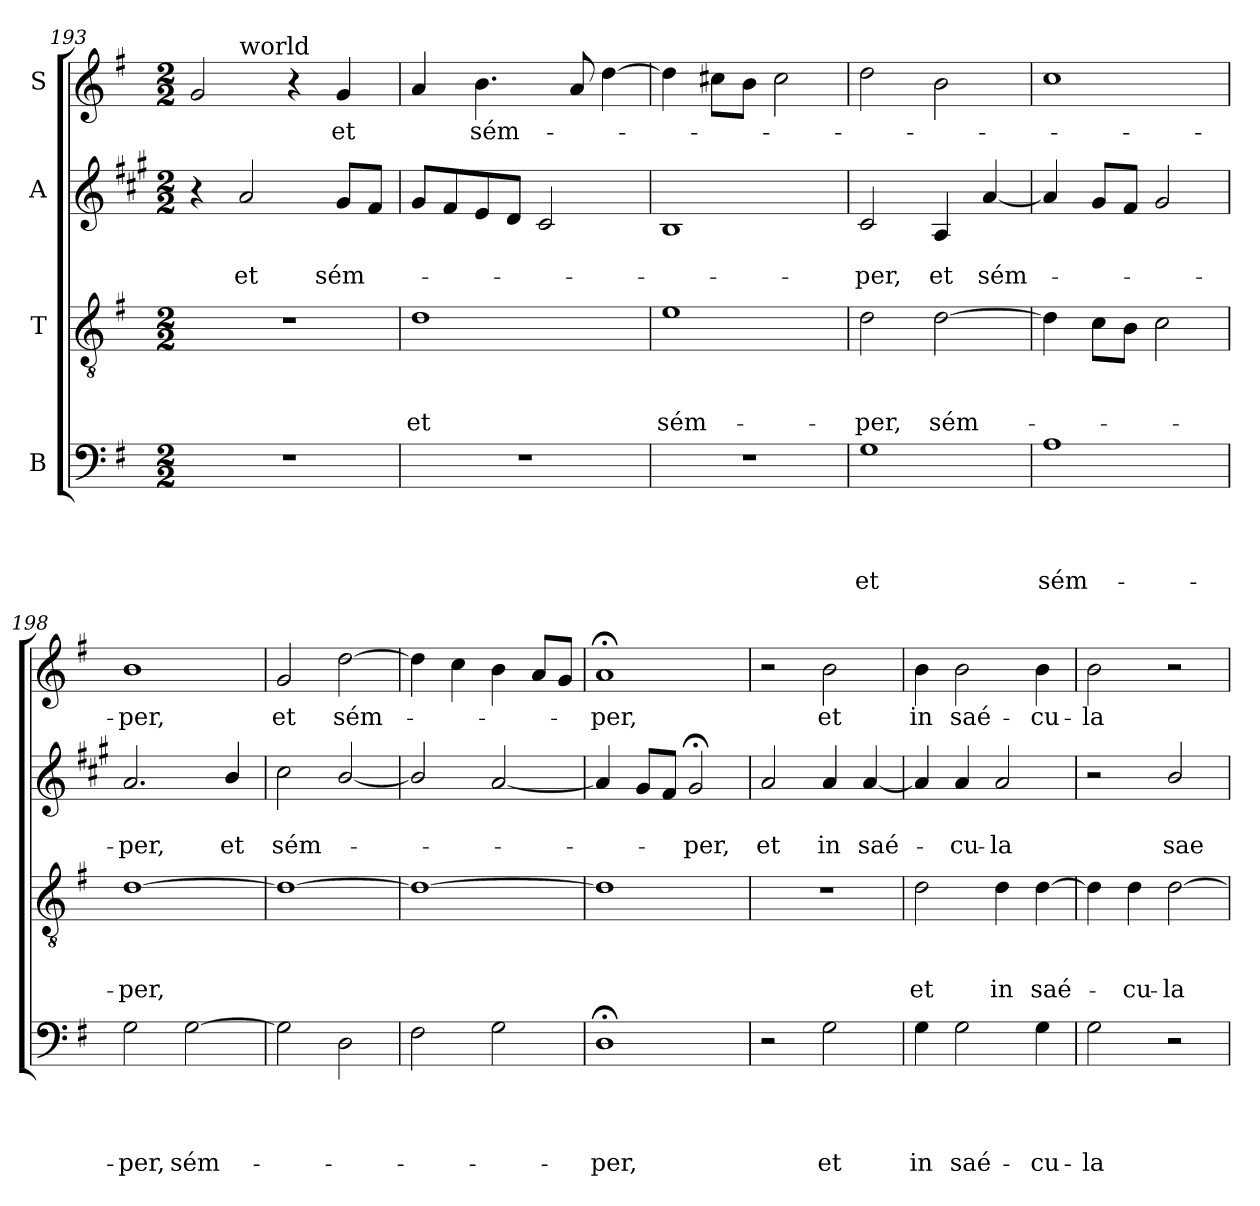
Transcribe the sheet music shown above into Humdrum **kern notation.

**kern	**text	**text	**text	**text	**kern	**text	**text	**text	**kern	**text	**text	**kern	**text
*part4	*part4	*part4	*part4	*part4	*part3	*part3	*part3	*part3	*part2	*part2	*part2	*part1	*part1
*staff4	*staff4	*staff4	*staff4	*staff4	*staff3	*staff3	*staff3	*staff3	*staff2	*staff2	*staff2	*staff1	*staff1
*I"B	*	*	*	*	*I"T	*	*	*	*I"A	*	*	*I"S	*
*clefF4	*	*	*	*	*clefGv2	*	*	*	*clefG2	*	*	*clefG2	*
*	*	*	*	*	*	*	*	*	*ITrd1c2	*	*	*	*
*k[f#]	*	*	*	*	*k[f#]	*	*	*	*k[f#]	*	*	*k[f#]	*
*G:	*	*	*	*	*G:	*	*	*	*G:	*	*	*G:	*
*M2/2	*	*	*	*	*M2/2	*	*	*	*M2/2	*	*	*M2/2	*
=193	=193	=193	=193	=193	=193	=193	=193	=193	=193	=193	=193	=193	=193
*	*	*	*	*	*	*	*	*	*	*	*	*^	*
1r	.	.	.	.	1r	.	.	.	4r	.	.	2g/	4ryy	.
!	!	!	!	!	!	!	!	!	!	!	!	!	!LO:TX:a:t=world	!
!	!	!	!	!	!	!	!	!	!	!	!LO:LY:b	!	!	!
.	.	.	.	.	.	.	.	.	2g/	.	et	.	2.ryy	.
.	.	.	.	.	.	.	.	.	.	.	.	4r	.	.
!	!	!	!	!	!	!	!	!	!	!	!LO:LY:b	!	!	!LO:LY:b
.	.	.	.	.	.	.	.	.	8f#/L	.	sém-	4g/	.	et
.	.	.	.	.	.	.	.	.	8e/J	.	.	.	.	.
=194	=194	=194	=194	=194	=194	=194	=194	=194	=194	=194	=194	=194	=194	=194
!	!	!	!	!	!	!	!	!	!	!	!	!LO:TX:a:t=without end.	!	!
!	!	!	!	!	!	!	!	!LO:LY:b	!	!	!	!	!	!
*	*	*	*	*	*	*	*	*	*	*	*	*v	*v	*
1r	.	.	.	.	1d	.	.	et	8f#/L	.	.	4a/	.
.	.	.	.	.	.	.	.	.	8e/	.	.	.	.
!	!	!	!	!	!	!	!	!	!	!	!	!	!LO:LY:b
.	.	.	.	.	.	.	.	.	8d/	.	.	4.b\	sém-
.	.	.	.	.	.	.	.	.	8c/J	.	.	.	.
.	.	.	.	.	.	.	.	.	2B/	.	.	.	.
.	.	.	.	.	.	.	.	.	.	.	.	8a/	.
.	.	.	.	.	.	.	.	.	.	.	.	[4dd\	.
=195	=195	=195	=195	=195	=195	=195	=195	=195	=195	=195	=195	=195	=195
!	!	!	!	!	!	!	!	!LO:LY:b	!	!	!	!	!
1r	.	.	.	.	1e	.	.	sém-	1A	.	.	4dd\]	.
.	.	.	.	.	.	.	.	.	.	.	.	8cc#\L	.
.	.	.	.	.	.	.	.	.	.	.	.	8b\J	.
.	.	.	.	.	.	.	.	.	.	.	.	2cc#\	.
!!LO:LB:g=z
=196	=196	=196	=196	=196	=196	=196	=196	=196	=196	=196	=196	=196	=196
!	!	!	!	!LO:LY:b	!	!	!	!LO:LY:b	!	!	!LO:LY:b	!	!
1G	.	.	.	et	2d\	.	.	-per,	2B/	.	-per,	2dd\	.
!	!	!	!	!	!	!	!	!LO:LY:b	!	!	!LO:LY:b	!	!
.	.	.	.	.	[2d\	.	.	sém-	4G/	.	et	2b\	.
!	!	!	!	!	!	!	!	!	!	!	!LO:LY:b	!	!
.	.	.	.	.	.	.	.	.	[4g/	.	sém-	.	.
=197	=197	=197	=197	=197	=197	=197	=197	=197	=197	=197	=197	=197	=197
!	!	!	!	!LO:LY:b	!	!	!	!	!	!	!	!	!
1A	.	.	.	sém-	4d\]	.	.	.	4g/]	.	.	1cc	.
.	.	.	.	.	8c\L	.	.	.	8f#/L	.	.	.	.
.	.	.	.	.	8B\J	.	.	.	8e/J	.	.	.	.
.	.	.	.	.	2c\	.	.	.	2f#/	.	.	.	.
=198	=198	=198	=198	=198	=198	=198	=198	=198	=198	=198	=198	=198	=198
!	!	!	!	!LO:LY:b	!	!	!	!LO:LY:b	!	!	!LO:LY:b	!	!LO:LY:b
2G\	.	.	.	-per,	[1d	.	.	-per,	2.g/	.	-per,	1b	-per,
!	!	!	!	!LO:LY:b	!	!	!	!	!	!	!	!	!
[2G\	.	.	.	sém-	.	.	.	.	.	.	.	.	.
!	!	!	!	!	!	!	!	!	!	!	!LO:LY:b	!	!
.	.	.	.	.	.	.	.	.	4a/	.	et	.	.
=199	=199	=199	=199	=199	=199	=199	=199	=199	=199	=199	=199	=199	=199
!	!	!	!	!	!	!	!	!	!	!	!LO:LY:b	!	!LO:LY:b
2G\]	.	.	.	.	1d_	.	.	.	2b\	.	sém-	2g/	et
!	!	!	!	!	!	!	!	!	!	!	!	!	!LO:LY:b
2D\	.	.	.	.	.	.	.	.	[2a/	.	.	[2dd\	sém-
=200	=200	=200	=200	=200	=200	=200	=200	=200	=200	=200	=200	=200	=200
2F#\	.	.	.	.	1d_	.	.	.	2a/]	.	.	4dd\]	.
.	.	.	.	.	.	.	.	.	.	.	.	4cc\	.
2G\	.	.	.	.	.	.	.	.	[2g/	.	.	4b\	.
.	.	.	.	.	.	.	.	.	.	.	.	8a/L	.
.	.	.	.	.	.	.	.	.	.	.	.	8g/J	.
=201	=201	=201	=201	=201	=201	=201	=201	=201	=201	=201	=201	=201	=201
!	!	!	!	!LO:LY:b	!	!	!	!	!	!	!	!	!LO:LY:b
1D;<	.	.	.	-per,	1d]	.	.	.	4g/]	.	.	1a;	-per,
.	.	.	.	.	.	.	.	.	8f#/L	.	.	.	.
.	.	.	.	.	.	.	.	.	8e/J	.	.	.	.
!	!	!	!	!	!	!	!	!	!	!	!LO:LY:b	!	!
.	.	.	.	.	.	.	.	.	2f#;/	.	-per,	.	.
!!LO:PB:g=z
=202	=202	=202	=202	=202	=202	=202	=202	=202	=202	=202	=202	=202	=202
!	!	!	!	!	!	!	!	!	!	!	!LO:LY:b	!	!
2r	.	.	.	.	1r	.	.	.	2g/	.	et	2r	.
!	!	!	!	!LO:LY:b	!	!	!	!	!	!	!LO:LY:b	!	!LO:LY:b
2G\	.	.	.	et	.	.	.	.	4g/	.	in	2b\	et
!	!	!	!	!	!	!	!	!	!	!	!LO:LY:b	!	!
.	.	.	.	.	.	.	.	.	[4g/	.	saé-	.	.
=203	=203	=203	=203	=203	=203	=203	=203	=203	=203	=203	=203	=203	=203
!	!	!	!	!LO:LY:b	!	!	!	!LO:LY:b	!	!	!	!	!LO:LY:b
4G\	.	.	.	in	2d\	.	.	et	4g/]	.	.	4b\	in
!	!	!	!	!LO:LY:b	!	!	!	!	!	!	!LO:LY:b	!	!LO:LY:b
2G\	.	.	.	saé-	.	.	.	.	4g/	.	-cu-	2b\	saé-
!	!	!	!	!	!	!	!	!LO:LY:b	!	!	!LO:LY:b	!	!
.	.	.	.	.	4d\	.	.	in	2g/	.	-la	.	.
!	!	!	!	!LO:LY:b	!	!	!	!LO:LY:b	!	!	!	!	!LO:LY:b
4G\	.	.	.	-cu-	[4d\	.	.	saé-	.	.	.	4b\	-cu-
=204	=204	=204	=204	=204	=204	=204	=204	=204	=204	=204	=204	=204	=204
!	!	!	!	!LO:LY:b	!	!	!	!	!	!	!	!	!LO:LY:b
2G\	.	.	.	-la	4d\]	.	.	.	2r	.	.	2b\	-la
!	!	!	!	!	!	!	!	!LO:LY:b	!	!	!	!	!
.	.	.	.	.	4d\	.	.	-cu-	.	.	.	.	.
!	!	!	!	!	!	!	!	!LO:LY:b	!	!	!LO:LY:b	!	!
2r	.	.	.	.	[2d\	.	.	-la	2a/	.	sae-	2r	.
=	=	=	=	=	=	=	=	=	=	=	=	=	=
*-	*-	*-	*-	*-	*-	*-	*-	*-	*-	*-	*-	*-	*-
